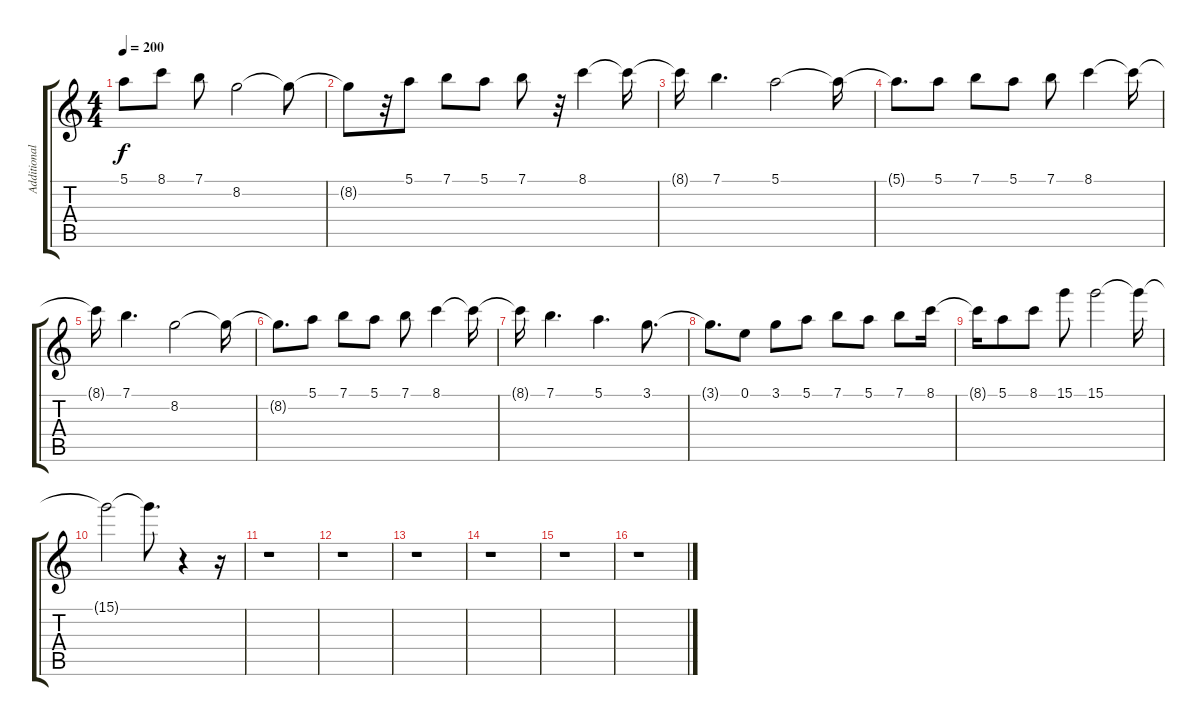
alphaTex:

\track ("Additional Guitar1" "Additional") {instrument distortionguitar}
\staff {score tabs}
\tuning (E4 B3 G3 D3 A2 E2) {hide}
\ts (4 4)
\tempo 200
\clef g2
\ks c
5.1.8{dy f} 8.1.8 7.1.8 8.2.2 8.2{t}.8 |
8.2{t}.8 r.32 5.1.8 7.1.8 5.1.8 7.1.8 r.32 8.1.4 8.1{t}.16 |
8.1{t}.16 7.1.4{d} 5.1.2 5.1{t}.16 |
5.1{t}.8{d} 5.1.8 7.1.8 5.1.8 7.1.8 8.1.4 8.1{t}.16 |
8.1{t}.16 7.1.4{d} 8.2.2 8.2{t}.16 |
8.2{t}.8{d} 5.1.8 7.1.8 5.1.8 7.1.8 8.1.4 8.1{t}.16 |
8.1{t}.16 7.1.4{d} 5.1.4{d} 3.1.8{d} |
3.1{t}.8{d} 0.1.8 3.1.8 5.1.8 7.1.8 5.1.8 7.1.8 8.1.16 |
8.1{t}.16 5.1.8 8.1.8 15.1.8 15.1.2 15.1{t}.16 |
15.1{t}.2 15.1{t}.8{d} r.4 r.16 |
r.1 |
r.1 |
r.1 |
r.1 |
r.1 |
r.1
